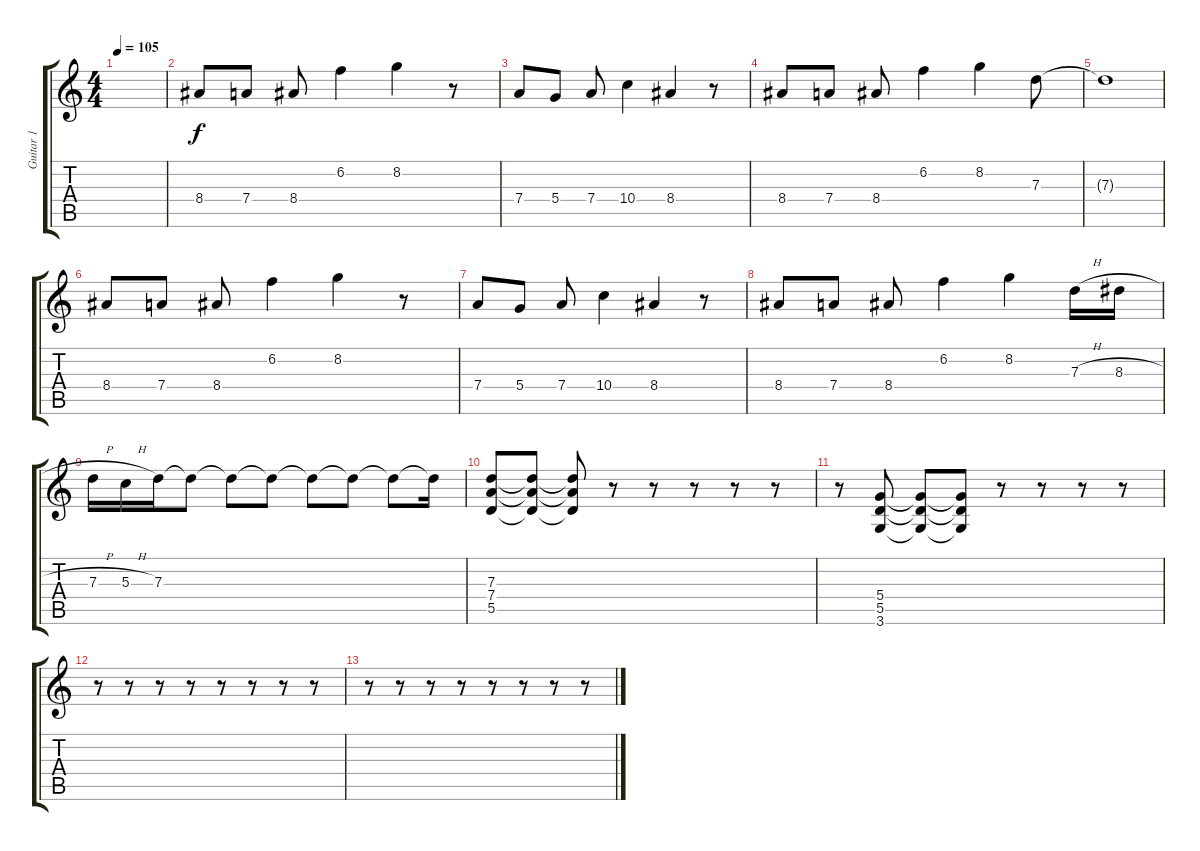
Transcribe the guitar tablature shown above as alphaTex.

\track ("Guitar 1" "Guitar 1") {instrument distortionguitar}
\staff {score tabs}
\tuning (E4 B3 G3 D3 A2 E2) {hide}
\ts (4 4)
\tempo 105
\clef g2
\ks c
|
8.4.8 7.4.8 8.4.8 6.2.4 8.2.4 r.8 |
7.4.8 5.4.8 7.4.8 10.4.4 8.4.4 r.8 |
8.4.8 7.4.8 8.4.8 6.2.4 8.2.4 7.3.8 |
7.3{t}.1 |
8.4.8 7.4.8 8.4.8 6.2.4 8.2.4 r.8 |
7.4.8 5.4.8 7.4.8 10.4.4 8.4.4 r.8 |
8.4.8 7.4.8 8.4.8 6.2.4 8.2.4 7.3{h}.16 8.3{h}.16 |
7.3{h}.16 5.3{h}.16 7.3.16 7.3{t}.8 7.3{t}.8 7.3{t}.8 7.3{t}.8 7.3{t}.8 7.3{t}.8 7.3{t}.16 |
(7.3 7.4 5.5).8{instrument electricguitarclean} (7.3{t} 7.4{t} 5.5{t}).8 (7.3{t} 7.4{t} 5.5{t}).8 r.8 r.8 r.8 r.8 r.8 |
r.8 (5.4 5.5 3.6).8 (5.4{t} 5.5{t} 3.6{t}).8 (5.4{t} 5.5{t} 3.6{t}).8 r.8 r.8 r.8 r.8 |
r.8 r.8 r.8 r.8 r.8 r.8 r.8 r.8 |
r.8 r.8 r.8 r.8 r.8 r.8 r.8 r.8
